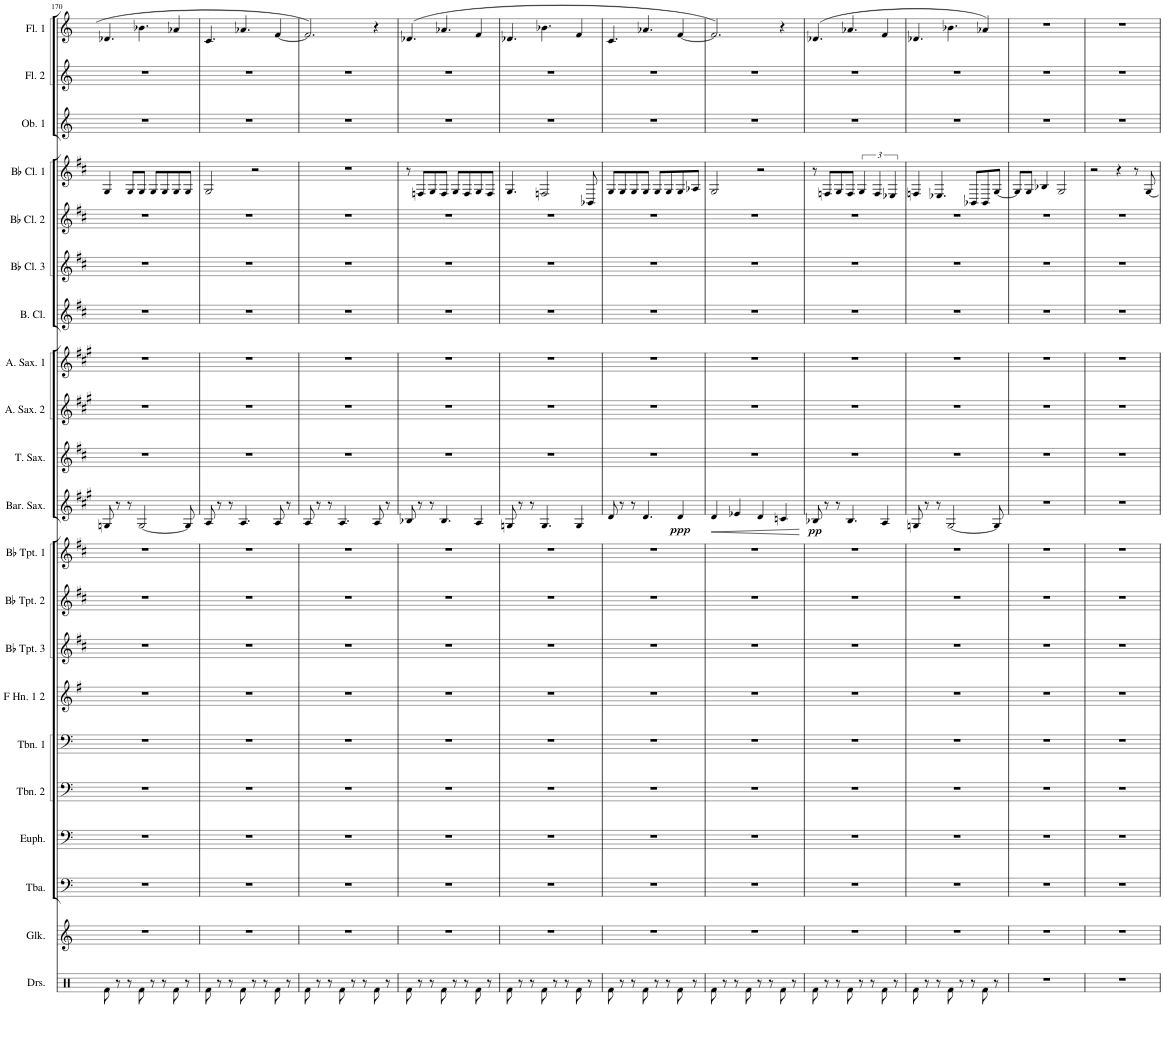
**kern	**kern	**kern	**kern	**kern	**kern	**kern	**kern	**kern	**kern	**kern	**dynam	**kern	**kern	**kern	**kern	**kern	**kern	**kern	**kern	**kern	**kern
*part21	*part20	*part19	*part18	*part17	*part16	*part15	*part14	*part13	*part12	*part11	*part11	*part10	*part9	*part8	*part7	*part6	*part5	*part4	*part3	*part2	*part1
*staff21	*staff20	*staff19	*staff18	*staff17	*staff16	*staff15	*staff14	*staff13	*staff12	*staff11	*staff11	*staff10	*staff9	*staff8	*staff7	*staff6	*staff5	*staff4	*staff3	*staff2	*staff1
*I"Drumset	*I"Glockenspiel	*I"Tuba	*I"Euphonium	*I"Trombone 2	*I"Trombone 1	*I"F Horn 1 &amp; 2	*I"Bb Trumpet 3	*I"Bb Trumpet 2	*I"Bb Trumpet 1	*I"Baritone Saxophone	*	*I"Tenor Saxophone	*I"Alto Saxophone 2	*I"Alto Saxophone 1	*I"Bass Clarinet	*I"Bb Clarinet 3	*I"Bb Clarinet 2	*I"Bb Clarinet 1	*I"Oboe 1	*I"Flute 2	*I"Flute 1
*I'Drs.	*I'Glk.	*I'Tba.	*I'Euph.	*I'Tbn. 2	*I'Tbn. 1	*I'F Hn. 1 2	*I'Bb Tpt. 3	*I'Bb Tpt. 2	*I'Bb Tpt. 1	*I'Bar. Sax.	*	*I'T. Sax.	*I'A. Sax. 2	*I'A. Sax. 1	*I'B. Cl.	*I'Bb Cl. 3	*I'Bb Cl. 2	*I'Bb Cl. 1	*I'Ob. 1	*I'Fl. 2	*I'Fl. 1
!!LO:PB:g=z
*clefX	*clefG2	*clefF4	*clefF4	*clefF4	*clefF4	*clefG2	*clefG2	*clefG2	*clefG2	*clefG2	*	*clefG2	*clefG2	*clefG2	*clefG2	*clefG2	*clefG2	*clefG2	*clefG2	*clefG2	*clefG2
*	*Trd-14c-24	*	*	*	*	*Trd4c7	*Trd1c2	*Trd1c2	*Trd1c2	*Trd12c21	*	*Trd8c14	*Trd5c9	*Trd5c9	*Trd8c14	*Trd1c2	*Trd1c2	*Trd1c2	*	*	*
*k[]	*k[]	*k[]	*k[]	*k[]	*k[]	*k[f#]	*k[f#c#]	*k[f#c#]	*k[f#c#]	*k[f#c#g#]	*	*k[f#c#]	*k[f#c#g#]	*k[f#c#g#]	*k[f#c#]	*k[f#c#]	*k[f#c#]	*k[f#c#]	*k[]	*k[]	*k[]
*M4/4	*M4/4	*M4/4	*M4/4	*M4/4	*M4/4	*M4/4	*M4/4	*M4/4	*M4/4	*M4/4	*	*M4/4	*M4/4	*M4/4	*M4/4	*M4/4	*M4/4	*M4/4	*M4/4	*M4/4	*M4/4
=170	=170	=170	=170	=170	=170	=170	=170	=170	=170	=170	=170	=170	=170	=170	=170	=170	=170	=170	=170	=170	=170
8Rf\	1r	1r	1r	1r	1r	1r	1r	1r	1r	8Gn/	.	1r	1r	1r	1r	1r	1r	4G/	1r	1r	4.d-X/
8r	.	.	.	.	.	.	.	.	.	8r	.	.	.	.	.	.	.	.	.	.	.
8r	.	.	.	.	.	.	.	.	.	8r	.	.	.	.	.	.	.	8G/L	.	.	.
8Rf\	.	.	.	.	.	.	.	.	.	[2G/	.	.	.	.	.	.	.	8G/J	.	.	4.b-X\
8r	.	.	.	.	.	.	.	.	.	.	.	.	.	.	.	.	.	8G/L	.	.	.
8r	.	.	.	.	.	.	.	.	.	.	.	.	.	.	.	.	.	8G/	.	.	.
8Rf\	.	.	.	.	.	.	.	.	.	.	.	.	.	.	.	.	.	8G/	.	.	4a-X/
8r	.	.	.	.	.	.	.	.	.	8G/]	.	.	.	.	.	.	.	8G/J	.	.	.
=171	=171	=171	=171	=171	=171	=171	=171	=171	=171	=171	=171	=171	=171	=171	=171	=171	=171	=171	=171	=171	=171
8Rf\	1r	1r	1r	1r	1r	1r	1r	1r	1r	8A/	.	1r	1r	1r	1r	1r	1r	2G/	1r	1r	4.c/
8r	.	.	.	.	.	.	.	.	.	8r	.	.	.	.	.	.	.	.	.	.	.
8r	.	.	.	.	.	.	.	.	.	8r	.	.	.	.	.	.	.	.	.	.	.
8Rf\	.	.	.	.	.	.	.	.	.	4.A/	.	.	.	.	.	.	.	.	.	.	4.a-X/
8r	.	.	.	.	.	.	.	.	.	.	.	.	.	.	.	.	.	2r	.	.	.
8r	.	.	.	.	.	.	.	.	.	.	.	.	.	.	.	.	.	.	.	.	.
8Rf\	.	.	.	.	.	.	.	.	.	8A/	.	.	.	.	.	.	.	.	.	.	[4f/
8r	.	.	.	.	.	.	.	.	.	8r	.	.	.	.	.	.	.	.	.	.	.
=172	=172	=172	=172	=172	=172	=172	=172	=172	=172	=172	=172	=172	=172	=172	=172	=172	=172	=172	=172	=172	=172
8Rf\	1r	1r	1r	1r	1r	1r	1r	1r	1r	8A/	.	1r	1r	1r	1r	1r	1r	1r	1r	1r	2.f/]
8r	.	.	.	.	.	.	.	.	.	8r	.	.	.	.	.	.	.	.	.	.	.
8r	.	.	.	.	.	.	.	.	.	8r	.	.	.	.	.	.	.	.	.	.	.
8Rf\	.	.	.	.	.	.	.	.	.	4.A/	.	.	.	.	.	.	.	.	.	.	.
8r	.	.	.	.	.	.	.	.	.	.	.	.	.	.	.	.	.	.	.	.	.
8r	.	.	.	.	.	.	.	.	.	.	.	.	.	.	.	.	.	.	.	.	.
8Rf\	.	.	.	.	.	.	.	.	.	8A/	.	.	.	.	.	.	.	.	.	.	4r
8r	.	.	.	.	.	.	.	.	.	8r	.	.	.	.	.	.	.	.	.	.	.
=173	=173	=173	=173	=173	=173	=173	=173	=173	=173	=173	=173	=173	=173	=173	=173	=173	=173	=173	=173	=173	=173
8Rf\	1r	1r	1r	1r	1r	1r	1r	1r	1r	8B-X/	.	1r	1r	1r	1r	1r	1r	8r	1r	1r	(4.d-X/
8r	.	.	.	.	.	.	.	.	.	8r	.	.	.	.	.	.	.	8Fn/L	.	.	.
8r	.	.	.	.	.	.	.	.	.	8r	.	.	.	.	.	.	.	8G/	.	.	.
8Rf\	.	.	.	.	.	.	.	.	.	4.B-/	.	.	.	.	.	.	.	8F/J	.	.	4.a-X/
8r	.	.	.	.	.	.	.	.	.	.	.	.	.	.	.	.	.	8G/L	.	.	.
8r	.	.	.	.	.	.	.	.	.	.	.	.	.	.	.	.	.	8F/	.	.	.
8Rf\	.	.	.	.	.	.	.	.	.	4A/	.	.	.	.	.	.	.	8G/	.	.	4f/
8r	.	.	.	.	.	.	.	.	.	.	.	.	.	.	.	.	.	8F/J	.	.	.
=174	=174	=174	=174	=174	=174	=174	=174	=174	=174	=174	=174	=174	=174	=174	=174	=174	=174	=174	=174	=174	=174
8Rf\	1r	1r	1r	1r	1r	1r	1r	1r	1r	8Gn/	.	1r	1r	1r	1r	1r	1r	4.G/	1r	1r	4.d-X/
8r	.	.	.	.	.	.	.	.	.	8r	.	.	.	.	.	.	.	.	.	.	.
8r	.	.	.	.	.	.	.	.	.	8r	.	.	.	.	.	.	.	.	.	.	.
8Rf\	.	.	.	.	.	.	.	.	.	4.G/	.	.	.	.	.	.	.	2Fn/	.	.	4.b-X\
8r	.	.	.	.	.	.	.	.	.	.	.	.	.	.	.	.	.	.	.	.	.
8r	.	.	.	.	.	.	.	.	.	.	.	.	.	.	.	.	.	.	.	.	.
8Rf\	.	.	.	.	.	.	.	.	.	4G/	.	.	.	.	.	.	.	.	.	.	4f/
8r	.	.	.	.	.	.	.	.	.	.	.	.	.	.	.	.	.	8BB-X/	.	.	.
=175	=175	=175	=175	=175	=175	=175	=175	=175	=175	=175	=175	=175	=175	=175	=175	=175	=175	=175	=175	=175	=175
8Rf\	1r	1r	1r	1r	1r	1r	1r	1r	1r	8d/	.	1r	1r	1r	1r	1r	1r	8G/L	1r	1r	4.c/
8r	.	.	.	.	.	.	.	.	.	8r	.	.	.	.	.	.	.	8G/	.	.	.
8r	.	.	.	.	.	.	.	.	.	8r	.	.	.	.	.	.	.	8G/	.	.	.
8Rf\	.	.	.	.	.	.	.	.	.	4.d/	.	.	.	.	.	.	.	8G/J	.	.	4.a-X/
8r	.	.	.	.	.	.	.	.	.	.	.	.	.	.	.	.	.	8G/L	.	.	.
8r	.	.	.	.	.	.	.	.	.	.	.	.	.	.	.	.	.	8G/	.	.	.
!	!	!	!	!	!	!	!	!	!	!	!LO:DY:b	!	!	!	!	!	!	!	!	!	!
8Rf\	.	.	.	.	.	.	.	.	.	4d/	ppp	.	.	.	.	.	.	8G/	.	.	[4f/
8r	.	.	.	.	.	.	.	.	.	.	.	.	.	.	.	.	.	8A-X/J	.	.	.
=176	=176	=176	=176	=176	=176	=176	=176	=176	=176	=176	=176	=176	=176	=176	=176	=176	=176	=176	=176	=176	=176
!	!	!	!	!	!	!	!	!	!	!	!LO:HP:b	!	!	!	!	!	!	!	!	!	!
8Rf\	1r	1r	1r	1r	1r	1r	1r	1r	1r	4d/	<	1r	1r	1r	1r	1r	1r	2G/	1r	1r	2.f/])
8r	.	.	.	.	.	.	.	.	.	.	.	.	.	.	.	.	.	.	.	.	.
8r	.	.	.	.	.	.	.	.	.	4e-X/	.	.	.	.	.	.	.	.	.	.	.
8Rf\	.	.	.	.	.	.	.	.	.	.	.	.	.	.	.	.	.	.	.	.	.
8r	.	.	.	.	.	.	.	.	.	4d/	.	.	.	.	.	.	.	2r	.	.	.
8r	.	.	.	.	.	.	.	.	.	.	.	.	.	.	.	.	.	.	.	.	.
8Rf\	.	.	.	.	.	.	.	.	.	4cn/	.	.	.	.	.	.	.	.	.	.	4r
8r	.	.	.	.	.	.	.	.	.	.	.	.	.	.	.	.	.	.	.	.	.
.	.	.	.	.	.	.	.	.	.	.	[	.	.	.	.	.	.	.	.	.	.
=177	=177	=177	=177	=177	=177	=177	=177	=177	=177	=177	=177	=177	=177	=177	=177	=177	=177	=177	=177	=177	=177
!	!	!	!	!	!	!	!	!	!	!	!LO:DY:b	!	!	!	!	!	!	!	!	!	!
8Rf\	1r	1r	1r	1r	1r	1r	1r	1r	1r	8B-X/	pp	1r	1r	1r	1r	1r	1r	8r	1r	1r	(4.d-X/
8r	.	.	.	.	.	.	.	.	.	8r	.	.	.	.	.	.	.	8Fn/L	.	.	.
8r	.	.	.	.	.	.	.	.	.	8r	.	.	.	.	.	.	.	8G/	.	.	.
8Rf\	.	.	.	.	.	.	.	.	.	4.B-/	.	.	.	.	.	.	.	8F/J	.	.	4.a-X/
8r	.	.	.	.	.	.	.	.	.	.	.	.	.	.	.	.	.	6G/	.	.	.
8r	.	.	.	.	.	.	.	.	.	.	.	.	.	.	.	.	.	.	.	.	.
.	.	.	.	.	.	.	.	.	.	.	.	.	.	.	.	.	.	6F/	.	.	.
8Rf\	.	.	.	.	.	.	.	.	.	4A/	.	.	.	.	.	.	.	.	.	.	4f/
.	.	.	.	.	.	.	.	.	.	.	.	.	.	.	.	.	.	6E-X/	.	.	.
8r	.	.	.	.	.	.	.	.	.	.	.	.	.	.	.	.	.	.	.	.	.
=178	=178	=178	=178	=178	=178	=178	=178	=178	=178	=178	=178	=178	=178	=178	=178	=178	=178	=178	=178	=178	=178
8Rf\	1r	1r	1r	1r	1r	1r	1r	1r	1r	8Gn/	.	1r	1r	1r	1r	1r	1r	4Fn/	1r	1r	4.d-X/
8r	.	.	.	.	.	.	.	.	.	8r	.	.	.	.	.	.	.	.	.	.	.
8r	.	.	.	.	.	.	.	.	.	8r	.	.	.	.	.	.	.	4.E-X/	.	.	.
8Rf\	.	.	.	.	.	.	.	.	.	[2G/	.	.	.	.	.	.	.	.	.	.	4.b-X\
8r	.	.	.	.	.	.	.	.	.	.	.	.	.	.	.	.	.	.	.	.	.
8r	.	.	.	.	.	.	.	.	.	.	.	.	.	.	.	.	.	8BB-X/L	.	.	.
8Rf\	.	.	.	.	.	.	.	.	.	.	.	.	.	.	.	.	.	8BB-/	.	.	4a-X/)
8r	.	.	.	.	.	.	.	.	.	8G/]	.	.	.	.	.	.	.	[8G/J	.	.	.
=179	=179	=179	=179	=179	=179	=179	=179	=179	=179	=179	=179	=179	=179	=179	=179	=179	=179	=179	=179	=179	=179
1r	1r	1r	1r	1r	1r	1r	1r	1r	1r	1r	.	1r	1r	1r	1r	1r	1r	8G/L]	1r	1r	1r
.	.	.	.	.	.	.	.	.	.	.	.	.	.	.	.	.	.	8G/J	.	.	.
.	.	.	.	.	.	.	.	.	.	.	.	.	.	.	.	.	.	4B-X/	.	.	.
.	.	.	.	.	.	.	.	.	.	.	.	.	.	.	.	.	.	2G/	.	.	.
=180	=180	=180	=180	=180	=180	=180	=180	=180	=180	=180	=180	=180	=180	=180	=180	=180	=180	=180	=180	=180	=180
1r	1r	1r	1r	1r	1r	1r	1r	1r	1r	1r	.	1r	1r	1r	1r	1r	1r	2r	1r	1r	1r
.	.	.	.	.	.	.	.	.	.	.	.	.	.	.	.	.	.	4r	.	.	.
.	.	.	.	.	.	.	.	.	.	.	.	.	.	.	.	.	.	8r	.	.	.
.	.	.	.	.	.	.	.	.	.	.	.	.	.	.	.	.	.	[8G/	.	.	.
=	=	=	=	=	=	=	=	=	=	=	=	=	=	=	=	=	=	=	=	=	=
*-	*-	*-	*-	*-	*-	*-	*-	*-	*-	*-	*-	*-	*-	*-	*-	*-	*-	*-	*-	*-	*-
